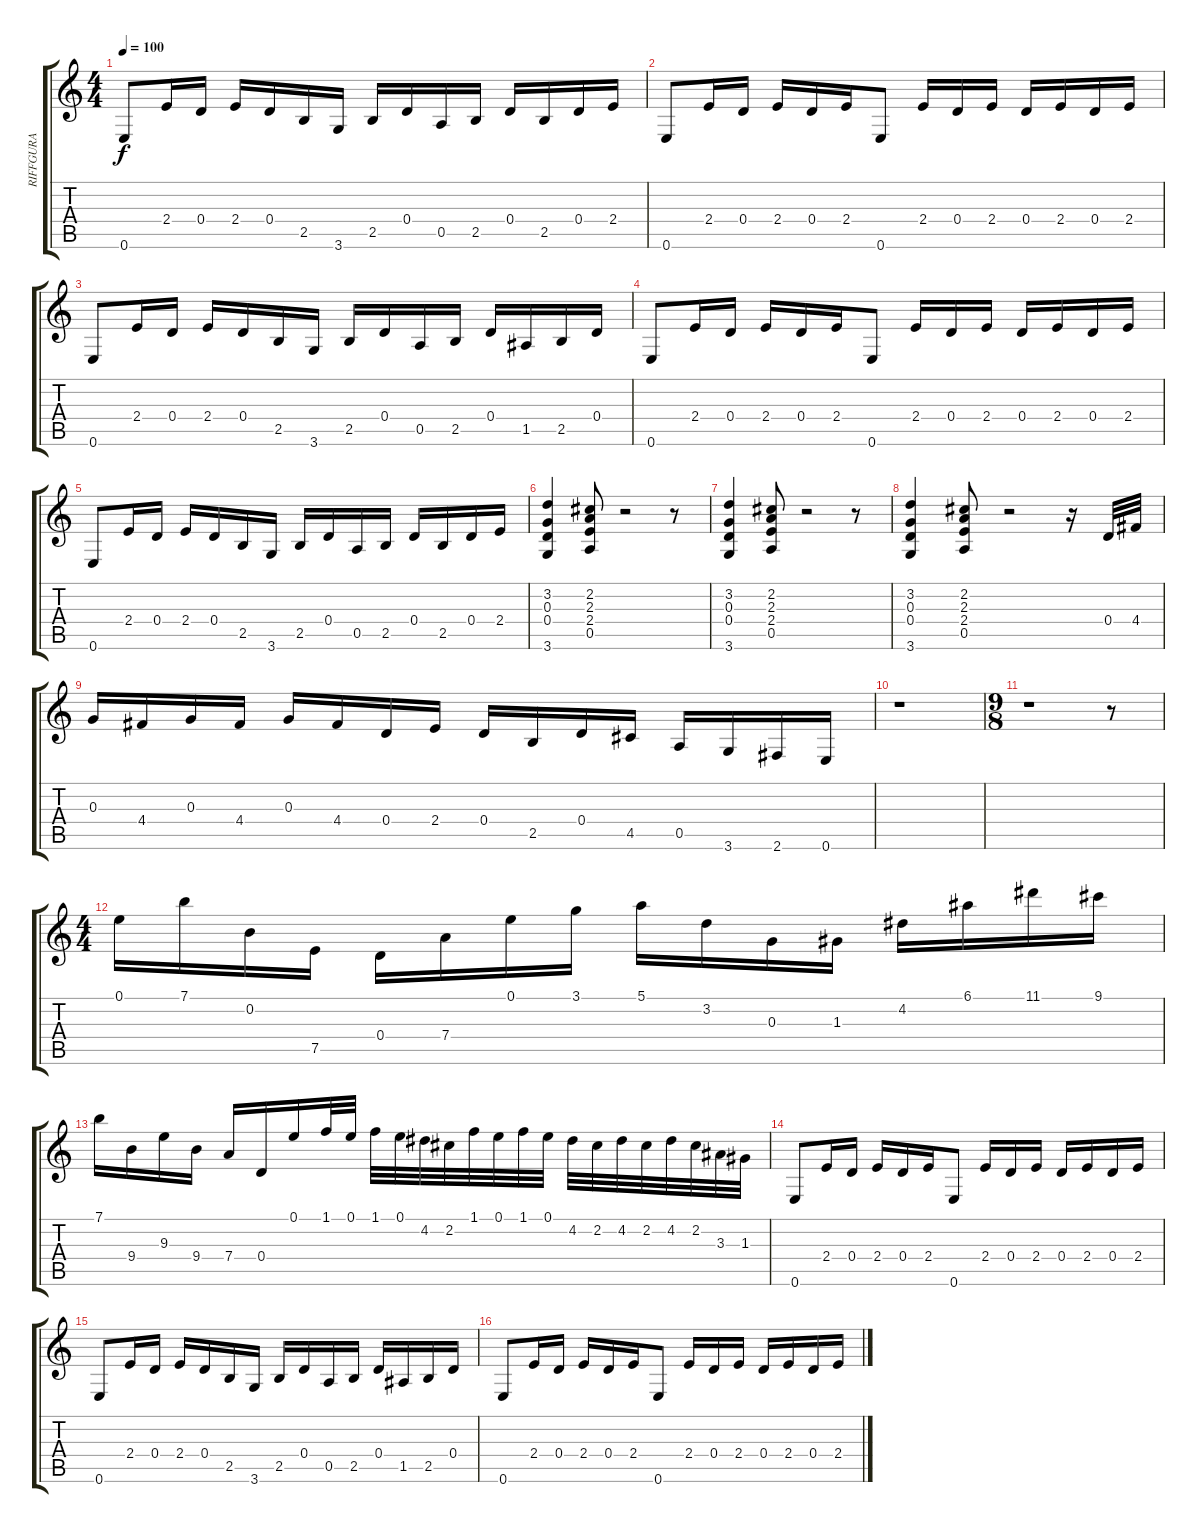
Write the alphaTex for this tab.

\track ("RIFFGURA" "RIFFGURA") {instrument overdrivenguitar}
\staff {score tabs}
\tuning (E4 B3 G3 D3 A2 E2) {hide}
\ts (4 4)
\tempo 100
\clef g2
\ks c
0.6.8{dy f} 2.4.16 0.4.16 2.4.16 0.4.16 2.5.16 3.6.16 2.5.16 0.4.16 0.5.16 2.5.16 0.4.16 2.5.16 0.4.16 2.4.16 |
0.6.8 2.4.16 0.4.16 2.4.16 0.4.16 2.4.16 0.6.8 2.4.16 0.4.16 2.4.16 0.4.16 2.4.16 0.4.16 2.4.16 |
0.6.8 2.4.16 0.4.16 2.4.16 0.4.16 2.5.16 3.6.16 2.5.16 0.4.16 0.5.16 2.5.16 0.4.16 1.5.16 2.5.16 0.4.16 |
0.6.8 2.4.16 0.4.16 2.4.16 0.4.16 2.4.16 0.6.8 2.4.16 0.4.16 2.4.16 0.4.16 2.4.16 0.4.16 2.4.16 |
0.6.8 2.4.16 0.4.16 2.4.16 0.4.16 2.5.16 3.6.16 2.5.16 0.4.16 0.5.16 2.5.16 0.4.16 2.5.16 0.4.16 2.4.16 |
(3.2 0.3 0.4 3.6).4 (2.2 2.3 2.4 0.5).8 r.2 r.8 |
(3.2 0.3 0.4 3.6).4 (2.2 2.3 2.4 0.5).8 r.2 r.8 |
(3.2 0.3 0.4 3.6).4 (2.2 2.3 2.4 0.5).8 r.2 r.16 0.4.32 4.4.32 |
0.3.16 4.4.16 0.3.16 4.4.16 0.3.16 4.4.16 0.4.16 2.4.16 0.4.16 2.5.16 0.4.16 4.5.16 0.5.16 3.6.16 2.6.16 0.6.16 |
r.1 |
\ts (9 8)
r.1 r.8 |
\ts (4 4)
0.1.16 7.1.16 0.2.16 7.5.16 0.4.16 7.4.16 0.1.16 3.1.16 5.1.16 3.2.16 0.3.16 1.3.16 4.2.16 6.1.16 11.1.16 9.1.16 |
7.1.16 9.4.16 9.3.16 9.4.16 7.4.16 0.4.16 0.1.16 1.1.32 0.1.32 1.1.32 0.1.32 4.2.32 2.2.32 1.1.32 0.1.32 1.1.32 0.1.32 4.2.32 2.2.32 4.2.32 2.2.32 4.2.32 2.2.32 3.3.32 1.3.32 |
0.6.8 2.4.16 0.4.16 2.4.16 0.4.16 2.4.16 0.6.8 2.4.16 0.4.16 2.4.16 0.4.16 2.4.16 0.4.16 2.4.16 |
0.6.8 2.4.16 0.4.16 2.4.16 0.4.16 2.5.16 3.6.16 2.5.16 0.4.16 0.5.16 2.5.16 0.4.16 1.5.16 2.5.16 0.4.16 |
0.6.8 2.4.16 0.4.16 2.4.16 0.4.16 2.4.16 0.6.8 2.4.16 0.4.16 2.4.16 0.4.16 2.4.16 0.4.16 2.4.16
